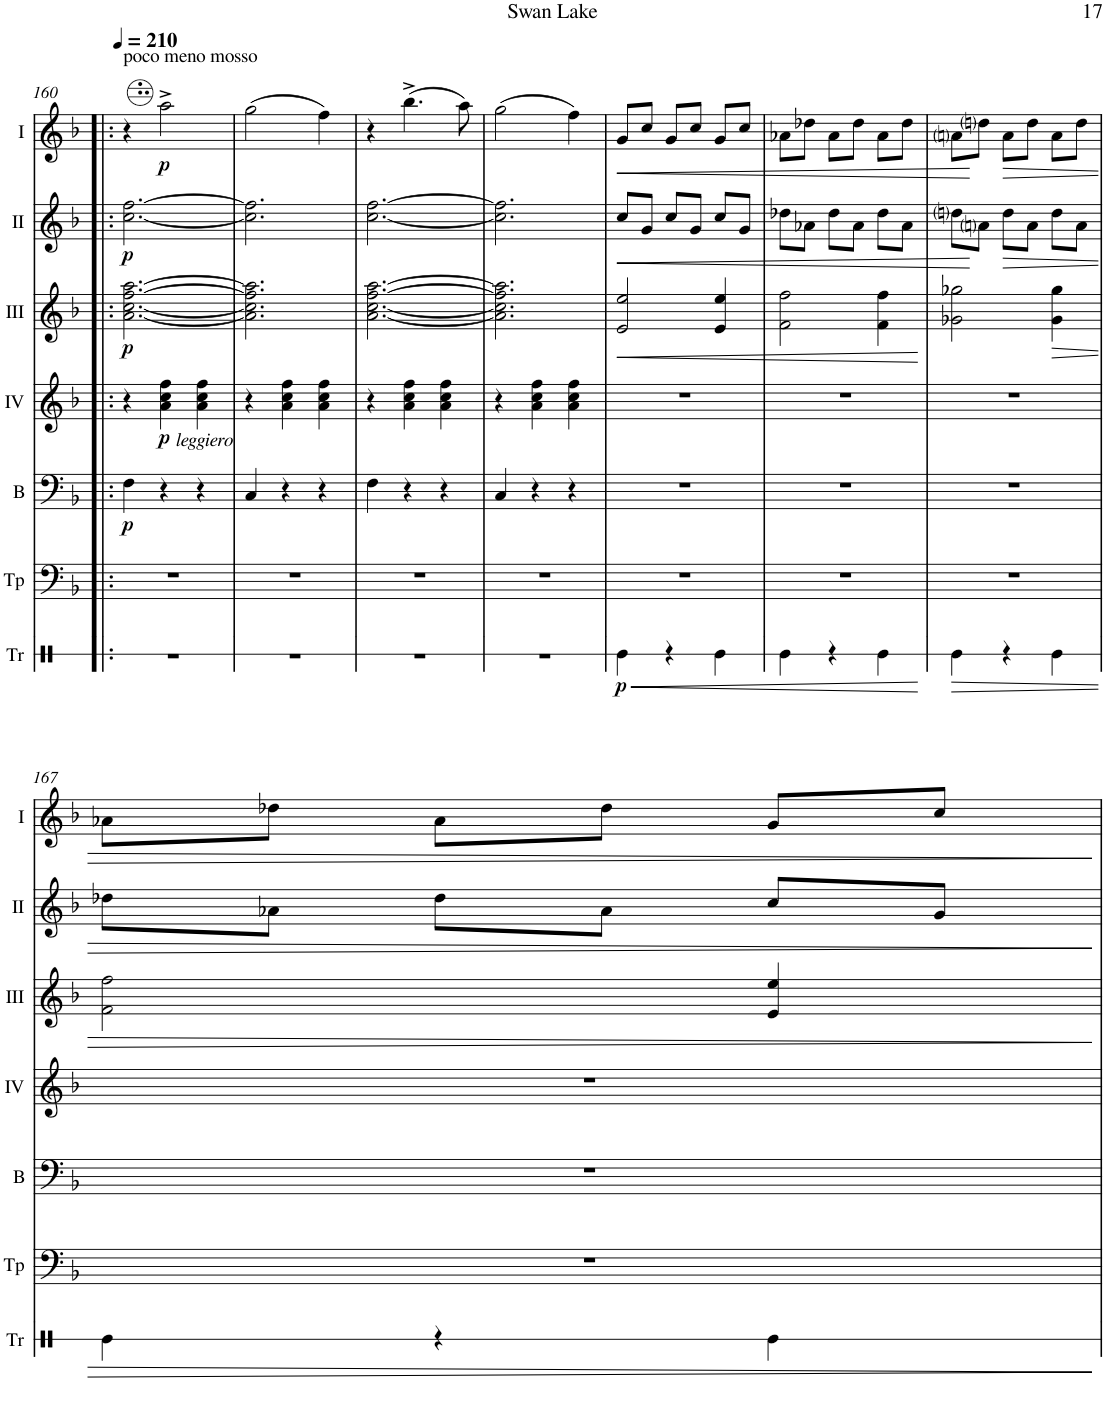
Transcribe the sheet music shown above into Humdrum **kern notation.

**kern	**dynam	**kern	**kern	**dynam	**kern	**dynam	**kern	**dynam	**kern	**dynam	**kern	**dynam
*part7	*part7	*part6	*part5	*part5	*part4	*part4	*part3	*part3	*part2	*part2	*part1	*part1
*staff7	*staff7	*staff6	*staff5	*staff5	*staff4	*staff4	*staff3	*staff3	*staff2	*staff2	*staff1	*staff1
*I"Triangle	*	*I"Timp.	*I"Bass	*	*I"Acc. 4	*	*I"Acc. 3	*	*I"Acc. 2	*	*I"Acc. 1	*
*I'Tr	*	*I'Tp	*I'B	*	*	*	*	*	*	*	*	*
!!LO:PB:g=z
*clefX	*	*clefF4	*clefF4	*	*clefG2	*	*clefG2	*	*clefG2	*	*clefG2	*
*	*	*	*Trd7c12	*	*Trd7c12	*	*Trd7c12	*	*	*	*	*
*k[]	*	*k[b-]	*k[b-]	*	*k[b-]	*	*k[b-]	*	*k[b-]	*	*k[b-]	*
*M3/4	*	*M3/4	*M3/4	*	*M3/4	*	*M3/4	*	*M3/4	*	*M3/4	*
*MM210	*	*MM210	*MM210	*	*MM210	*	*MM210	*	*MM210	*	*MM210	*
=160!|:	=160!|:	=160!|:	=160!|:	=160!|:	=160!|:	=160!|:	=160!|:	=160!|:	=160!|:	=160!|:	=160!|:	=160!|:
!	!	!	!	!	!	!	!	!	!	!	!LO:TX:a:t=poco meno mosso	!
!	!	!	!	!LO:DY:b	!	!	!	!LO:DY:b	!	!LO:DY:b	!	!
2.r	.	2.r	4F\	p	4r	.	[2.a\ [2.cc\ [2.ff\ [2.aa\	p	[2.cc\ [2.ff\	p	4r	.
!	!	!	!	!	!LO:TX:b:i:t=leggiero	!	!	!	!	!	!	!
!	!	!	!	!	!	!LO:DY:b	!	!	!	!	!	!LO:DY:b
.	.	.	4r	.	4a\ 4cc\ 4ff\	p	.	.	.	.	2aa^\	p
.	.	.	4r	.	4a\ 4cc\ 4ff\	.	.	.	.	.	.	.
=161	=161	=161	=161	=161	=161	=161	=161	=161	=161	=161	=161	=161
2.r	.	2.r	4C/	.	4r	.	2.a\] 2.cc\] 2.ff\] 2.aa\]	.	2.cc\] 2.ff\]	.	(2gg\	.
.	.	.	4r	.	4a\ 4cc\ 4ff\	.	.	.	.	.	.	.
.	.	.	4r	.	4a\ 4cc\ 4ff\	.	.	.	.	.	4ff\)	.
=162	=162	=162	=162	=162	=162	=162	=162	=162	=162	=162	=162	=162
2.r	.	2.r	4F\	.	4r	.	[2.a\ [2.cc\ [2.ff\ [2.aa\	.	[2.cc\ [2.ff\	.	4r	.
.	.	.	4r	.	4a\ 4cc\ 4ff\	.	.	.	.	.	(4.bb-^\	.
.	.	.	4r	.	4a\ 4cc\ 4ff\	.	.	.	.	.	.	.
.	.	.	.	.	.	.	.	.	.	.	8aa\)	.
=163	=163	=163	=163	=163	=163	=163	=163	=163	=163	=163	=163	=163
2.r	.	2.r	4C/	.	4r	.	2.a\] 2.cc\] 2.ff\] 2.aa\]	.	2.cc\] 2.ff\]	.	(2gg\	.
.	.	.	4r	.	4a\ 4cc\ 4ff\	.	.	.	.	.	.	.
.	.	.	4r	.	4a\ 4cc\ 4ff\	.	.	.	.	.	4ff\)	.
=164	=164	=164	=164	=164	=164	=164	=164	=164	=164	=164	=164	=164
!	!LO:HP:b	!	!	!	!	!	!	!LO:HP:b	!	!LO:HP:b	!	!LO:HP:b
!	!LO:DY:n=1:b	!	!	!	!	!	!	!	!	!	!	!
4Re\	< p	2.r	2.r	.	2.r	.	2e/ 2ee/	<	8cc/L	<	8g/L	<
.	.	.	.	.	.	.	.	.	8g/J	.	8cc/J	.
4r	.	.	.	.	.	.	.	.	8cc/L	.	8g/L	.
.	.	.	.	.	.	.	.	.	8g/J	.	8cc/J	.
4Re\	.	.	.	.	.	.	4e/ 4ee/	.	8cc/L	.	8g/L	.
.	.	.	.	.	.	.	.	.	8g/J	.	8cc/J	.
=165	=165	=165	=165	=165	=165	=165	=165	=165	=165	=165	=165	=165
4Re\	.	2.r	2.r	.	2.r	.	2f\ 2ff\	.	8dd-X\L	.	8a-X\L	.
.	.	.	.	.	.	.	.	.	8a-X\J	.	8dd-X\J	.
4r	.	.	.	.	.	.	.	.	8dd-\L	.	8a-\L	.
.	.	.	.	.	.	.	.	.	8a-\J	.	8dd-\J	.
4Re\	.	.	.	.	.	.	4f\ 4ff\	.	8dd-\L	.	8a-\L	.
.	.	.	.	.	.	.	.	.	8a-\J	.	8dd-\J	.
.	[	.	.	.	.	.	.	[	.	.	.	.
=166	=166	=166	=166	=166	=166	=166	=166	=166	=166	=166	=166	=166
!	!LO:HP:b	!	!	!	!	!	!	!	!	!	!	!
4Re\	>	2.r	2.r	.	2.r	.	2g-X\ 2gg-X\	.	8ddni\L	.	8ani\L	.
.	.	.	.	.	.	.	.	.	8ani\J	[	8ddni\J	[
!	!	!	!	!	!	!	!	!	!	!LO:HP:b	!	!LO:HP:b
4r	.	.	.	.	.	.	.	.	8dd\L	>	8a\L	>
.	.	.	.	.	.	.	.	.	8a\J	.	8dd\J	.
!	!	!	!	!	!	!	!	!LO:HP:b	!	!	!	!
4Re\	.	.	.	.	.	.	4g-\ 4gg-\	>	8dd\L	.	8a\L	.
.	.	.	.	.	.	.	.	.	8a\J	.	8dd\J	.
!!LO:LB:g=z
=167	=167	=167	=167	=167	=167	=167	=167	=167	=167	=167	=167	=167
4Re\	.	2.r	2.r	.	2.r	.	2f\ 2ff\	.	8dd-X\L	.	8a-X\L	.
.	.	.	.	.	.	.	.	.	8a-X\J	.	8dd-X\J	.
4r	.	.	.	.	.	.	.	.	8dd-\L	.	8a-\L	.
.	.	.	.	.	.	.	.	.	8a-\J	.	8dd-\J	.
4Re\	.	.	.	.	.	.	4e/ 4ee/	.	8cc/L	.	8g/L	.
.	.	.	.	.	.	.	.	.	8g/J	.	8cc/J	.
.	]	.	.	.	.	.	.	]	.	]	.	]
=	=	=	=	=	=	=	=	=	=	=	=	=
*-	*-	*-	*-	*-	*-	*-	*-	*-	*-	*-	*-	*-
